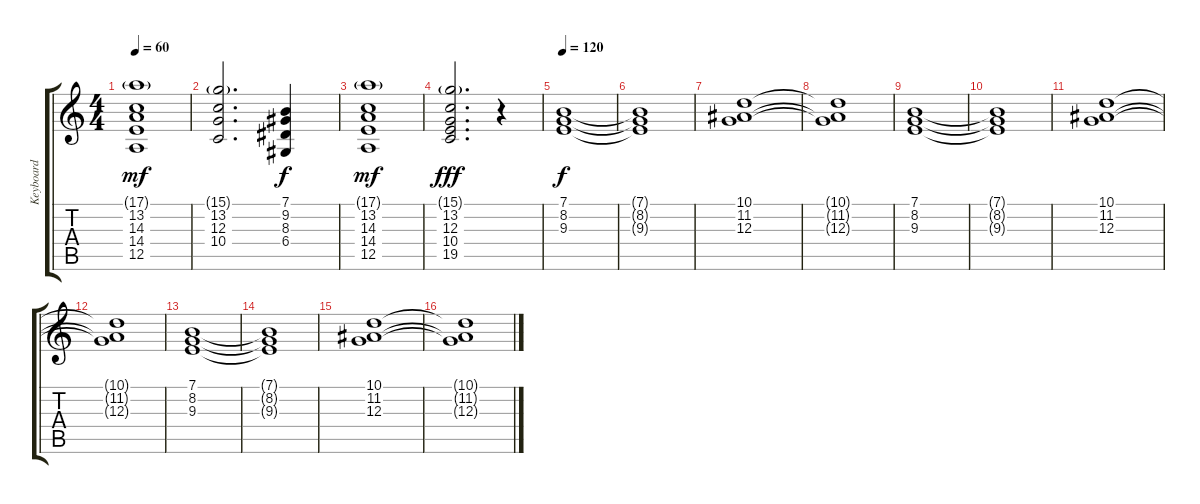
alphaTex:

\track ("Keyboard" "Keyboard") {instrument stringensemble1}
\staff {score tabs}
\tuning (E4 B3 G3 D3 A2 E2) {hide}
\ts (4 4)
\tempo 60
\clef g2
\ks c
(17.1{g} 13.2 14.3 14.4 12.5).1{dy mf instrument stringensemble1} |
(15.1{g} 13.2 12.3 10.4).2{d} (7.1 9.2 8.3 6.4).4{dy f} |
(17.1{g} 13.2 14.3 14.4 12.5).1{dy mf} |
(15.1{g} 13.2 12.3 10.4 19.5).2{d dy fff} r.4 |
\tempo 120
(7.1 8.2 9.3).1{dy f volume 10 balance 1} |
(7.1{t} 8.2{t} 9.3{t}).1 |
(10.1 11.2 12.3).1 |
(10.1{t} 11.2{t} 12.3{t}).1 |
(7.1 8.2 9.3).1 |
(7.1{t} 8.2{t} 9.3{t}).1 |
(10.1 11.2 12.3).1 |
(10.1{t} 11.2{t} 12.3{t}).1 |
(7.1 8.2 9.3).1 |
(7.1{t} 8.2{t} 9.3{t}).1 |
(10.1 11.2 12.3).1 |
(10.1{t} 11.2{t} 12.3{t}).1
